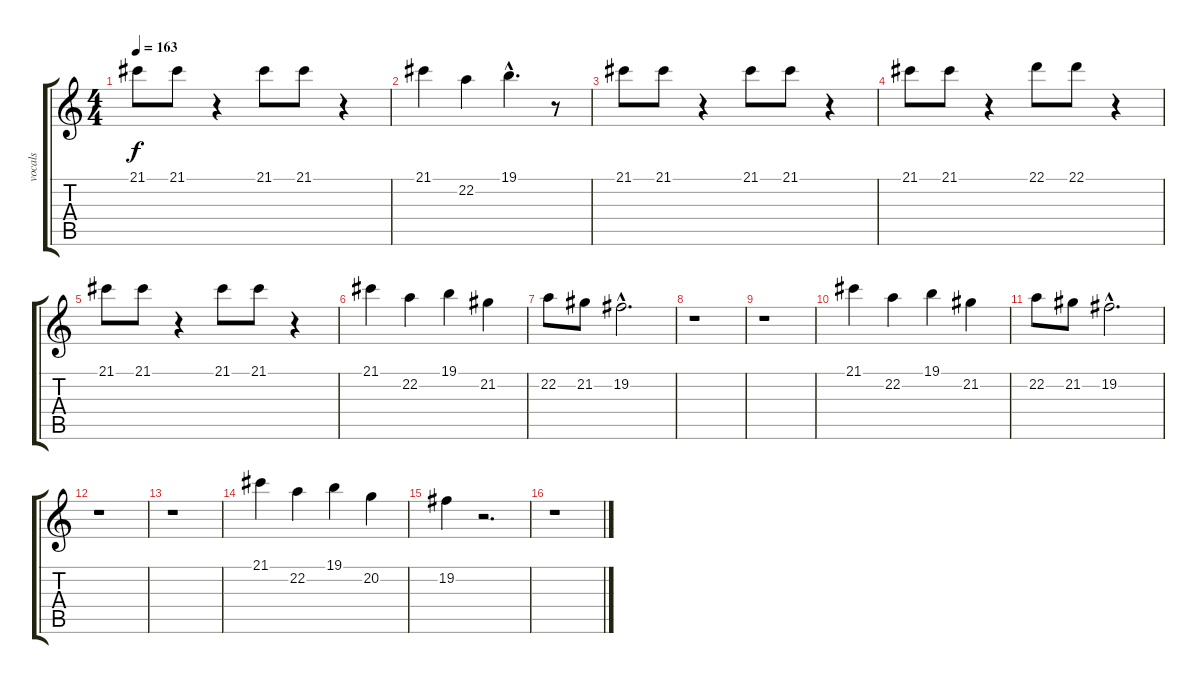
\track ("vocals" "vocals") {instrument oboe}
\staff {score tabs}
\tuning (E4 B3 G3 D3 A2 E2) {hide}
\ts (4 4)
\tempo 163
\clef g2
\ks c
21.1.8{dy f} 21.1.8 r.4 21.1.8 21.1.8 r.4 |
21.1.4 22.2.4 19.1{hac}.4{d} r.8 |
21.1.8 21.1.8 r.4 21.1.8 21.1.8 r.4 |
21.1.8 21.1.8 r.4 22.1.8 22.1.8 r.4 |
21.1.8 21.1.8 r.4 21.1.8 21.1.8 r.4 |
21.1.4 22.2.4 19.1.4 21.2.4 |
22.2.8 21.2.8 19.2{hac}.2{d} |
r.1 |
r.1 |
21.1.4 22.2.4 19.1.4 21.2.4 |
22.2.8 21.2.8 19.2{hac}.2{d} |
r.1 |
r.1 |
21.1.4 22.2.4 19.1.4 20.2.4 |
19.2.4 r.2{d} |
r.1
